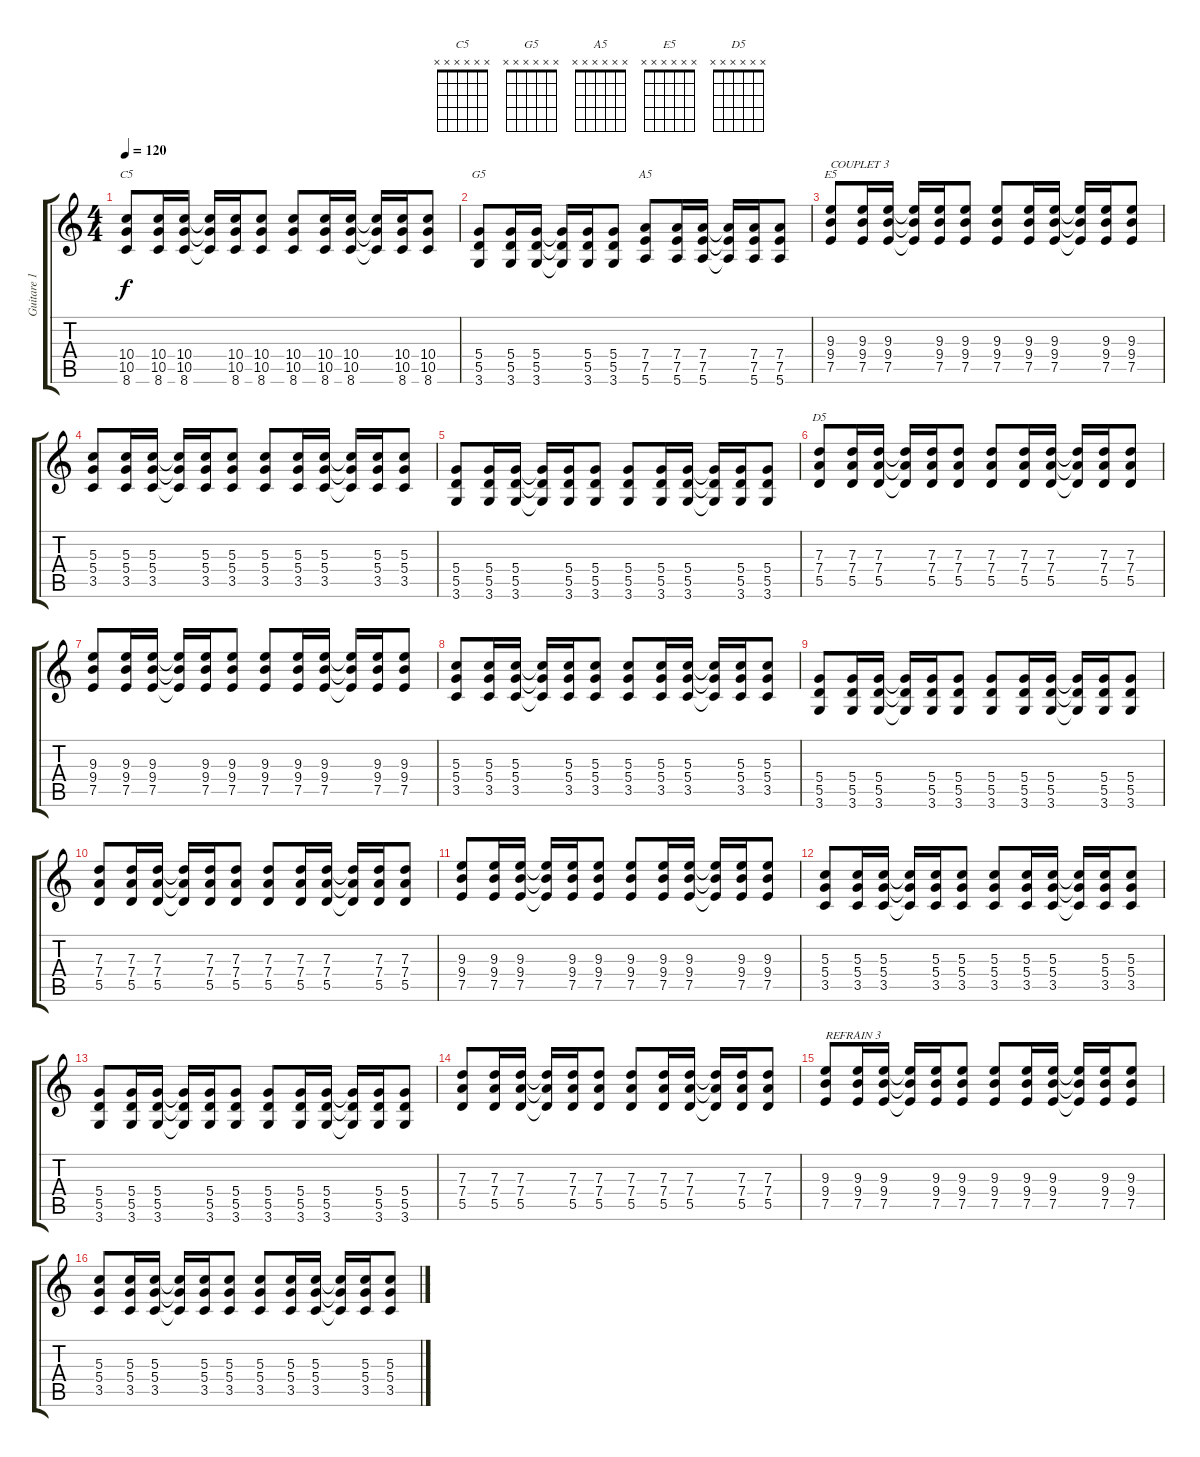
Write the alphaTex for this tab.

\track ("Guitare 1" "Guitare 1") {instrument overdrivenguitar}
\staff {score tabs}
\tuning (E4 B3 G3 D3 A2 E2) {hide}
\chord ("C5" x x x x x x) {firstfret 0}
\chord ("G5" x x x x x x) {firstfret 0}
\chord ("A5" x x x x x x) {firstfret 0}
\chord ("E5" x x x x x x) {firstfret 0}
\chord ("D5" x x x x x x) {firstfret 0}
\ts (4 4)
\tempo 120
\clef g2
\ks c
(10.4 10.5 8.6).8{ch "C5" dy f} (10.4 10.5 8.6).16 (10.4 10.5 8.6).16 (10.4{t} 10.5{t} 8.6{t}).16 (10.4 10.5 8.6).16 (10.4 10.5 8.6).8 (10.4 10.5 8.6).8 (10.4 10.5 8.6).16 (10.4 10.5 8.6).16 (10.4{t} 10.5{t} 8.6{t}).16 (10.4 10.5 8.6).16 (10.4 10.5 8.6).8 |
(5.4 5.5 3.6).8{ch "G5"} (5.4 5.5 3.6).16 (5.4 5.5 3.6).16 (5.4{t} 5.5{t} 3.6{t}).16 (5.4 5.5 3.6).16 (5.4 5.5 3.6).8 (7.4 7.5 5.6).8{ch "A5"} (7.4 7.5 5.6).16 (7.4 7.5 5.6).16 (7.4{t} 7.5{t} 5.6{t}).16 (7.4 7.5 5.6).16 (7.4 7.5 5.6).8 |
(9.3 9.4 7.5).8{ch "E5" txt "COUPLET 3"} (9.3 9.4 7.5).16 (9.3 9.4 7.5).16 (9.3{t} 9.4{t} 7.5{t}).16 (9.3 9.4 7.5).16 (9.3 9.4 7.5).8 (9.3 9.4 7.5).8 (9.3 9.4 7.5).16 (9.3 9.4 7.5).16 (9.3{t} 9.4{t} 7.5{t}).16 (9.3 9.4 7.5).16 (9.3 9.4 7.5).8 |
(5.3 5.4 3.5).8 (5.3 5.4 3.5).16 (5.3 5.4 3.5).16 (5.3{t} 5.4{t} 3.5{t}).16 (5.3 5.4 3.5).16 (5.3 5.4 3.5).8 (5.3 5.4 3.5).8 (5.3 5.4 3.5).16 (5.3 5.4 3.5).16 (5.3{t} 5.4{t} 3.5{t}).16 (5.3 5.4 3.5).16 (5.3 5.4 3.5).8 |
(5.4 5.5 3.6).8 (5.4 5.5 3.6).16 (5.4 5.5 3.6).16 (5.4{t} 5.5{t} 3.6{t}).16 (5.4 5.5 3.6).16 (5.4 5.5 3.6).8 (5.4 5.5 3.6).8 (5.4 5.5 3.6).16 (5.4 5.5 3.6).16 (5.4{t} 5.5{t} 3.6{t}).16 (5.4 5.5 3.6).16 (5.4 5.5 3.6).8 |
(7.3 7.4 5.5).8{ch "D5"} (7.3 7.4 5.5).16 (7.3 7.4 5.5).16 (7.3{t} 7.4{t} 5.5{t}).16 (7.3 7.4 5.5).16 (7.3 7.4 5.5).8 (7.3 7.4 5.5).8 (7.3 7.4 5.5).16 (7.3 7.4 5.5).16 (7.3{t} 7.4{t} 5.5{t}).16 (7.3 7.4 5.5).16 (7.3 7.4 5.5).8 |
(9.3 9.4 7.5).8 (9.3 9.4 7.5).16 (9.3 9.4 7.5).16 (9.3{t} 9.4{t} 7.5{t}).16 (9.3 9.4 7.5).16 (9.3 9.4 7.5).8 (9.3 9.4 7.5).8 (9.3 9.4 7.5).16 (9.3 9.4 7.5).16 (9.3{t} 9.4{t} 7.5{t}).16 (9.3 9.4 7.5).16 (9.3 9.4 7.5).8 |
(5.3 5.4 3.5).8 (5.3 5.4 3.5).16 (5.3 5.4 3.5).16 (5.3{t} 5.4{t} 3.5{t}).16 (5.3 5.4 3.5).16 (5.3 5.4 3.5).8 (5.3 5.4 3.5).8 (5.3 5.4 3.5).16 (5.3 5.4 3.5).16 (5.3{t} 5.4{t} 3.5{t}).16 (5.3 5.4 3.5).16 (5.3 5.4 3.5).8 |
(5.4 5.5 3.6).8 (5.4 5.5 3.6).16 (5.4 5.5 3.6).16 (5.4{t} 5.5{t} 3.6{t}).16 (5.4 5.5 3.6).16 (5.4 5.5 3.6).8 (5.4 5.5 3.6).8 (5.4 5.5 3.6).16 (5.4 5.5 3.6).16 (5.4{t} 5.5{t} 3.6{t}).16 (5.4 5.5 3.6).16 (5.4 5.5 3.6).8 |
(7.3 7.4 5.5).8 (7.3 7.4 5.5).16 (7.3 7.4 5.5).16 (7.3{t} 7.4{t} 5.5{t}).16 (7.3 7.4 5.5).16 (7.3 7.4 5.5).8 (7.3 7.4 5.5).8 (7.3 7.4 5.5).16 (7.3 7.4 5.5).16 (7.3{t} 7.4{t} 5.5{t}).16 (7.3 7.4 5.5).16 (7.3 7.4 5.5).8 |
(9.3 9.4 7.5).8 (9.3 9.4 7.5).16 (9.3 9.4 7.5).16 (9.3{t} 9.4{t} 7.5{t}).16 (9.3 9.4 7.5).16 (9.3 9.4 7.5).8 (9.3 9.4 7.5).8 (9.3 9.4 7.5).16 (9.3 9.4 7.5).16 (9.3{t} 9.4{t} 7.5{t}).16 (9.3 9.4 7.5).16 (9.3 9.4 7.5).8 |
(5.3 5.4 3.5).8 (5.3 5.4 3.5).16 (5.3 5.4 3.5).16 (5.3{t} 5.4{t} 3.5{t}).16 (5.3 5.4 3.5).16 (5.3 5.4 3.5).8 (5.3 5.4 3.5).8 (5.3 5.4 3.5).16 (5.3 5.4 3.5).16 (5.3{t} 5.4{t} 3.5{t}).16 (5.3 5.4 3.5).16 (5.3 5.4 3.5).8 |
(5.4 5.5 3.6).8 (5.4 5.5 3.6).16 (5.4 5.5 3.6).16 (5.4{t} 5.5{t} 3.6{t}).16 (5.4 5.5 3.6).16 (5.4 5.5 3.6).8 (5.4 5.5 3.6).8 (5.4 5.5 3.6).16 (5.4 5.5 3.6).16 (5.4{t} 5.5{t} 3.6{t}).16 (5.4 5.5 3.6).16 (5.4 5.5 3.6).8 |
(7.3 7.4 5.5).8 (7.3 7.4 5.5).16 (7.3 7.4 5.5).16 (7.3{t} 7.4{t} 5.5{t}).16 (7.3 7.4 5.5).16 (7.3 7.4 5.5).8 (7.3 7.4 5.5).8 (7.3 7.4 5.5).16 (7.3 7.4 5.5).16 (7.3{t} 7.4{t} 5.5{t}).16 (7.3 7.4 5.5).16 (7.3 7.4 5.5).8 |
(9.3 9.4 7.5).8{txt "REFRAIN 3"} (9.3 9.4 7.5).16 (9.3 9.4 7.5).16 (9.3{t} 9.4{t} 7.5{t}).16 (9.3 9.4 7.5).16 (9.3 9.4 7.5).8 (9.3 9.4 7.5).8 (9.3 9.4 7.5).16 (9.3 9.4 7.5).16 (9.3{t} 9.4{t} 7.5{t}).16 (9.3 9.4 7.5).16 (9.3 9.4 7.5).8 |
(5.3 5.4 3.5).8 (5.3 5.4 3.5).16 (5.3 5.4 3.5).16 (5.3{t} 5.4{t} 3.5{t}).16 (5.3 5.4 3.5).16 (5.3 5.4 3.5).8 (5.3 5.4 3.5).8 (5.3 5.4 3.5).16 (5.3 5.4 3.5).16 (5.3{t} 5.4{t} 3.5{t}).16 (5.3 5.4 3.5).16 (5.3 5.4 3.5).8
